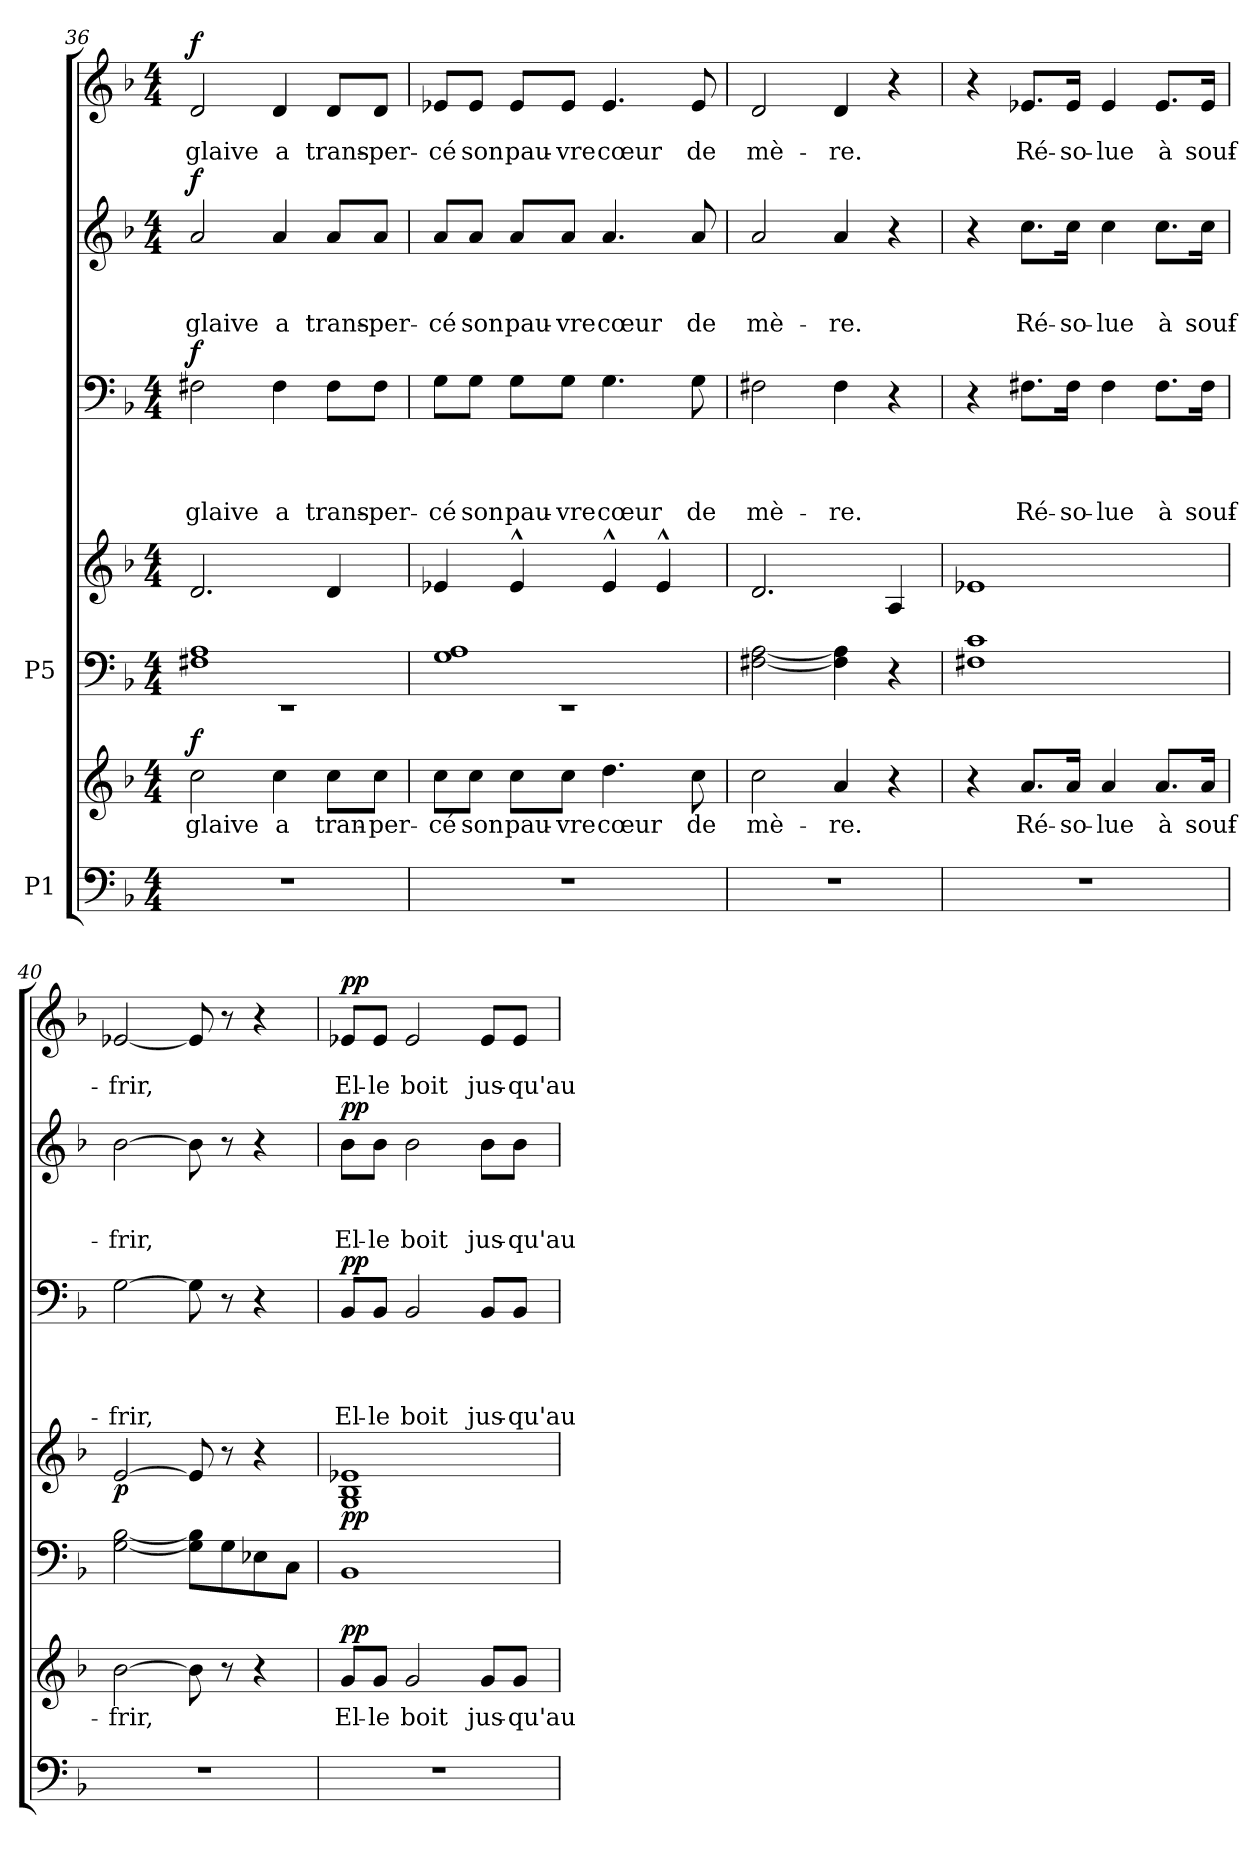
**kern	**kern	**text	**dynam	**kern	**kern	**dynam	**kern	**text	**text	**text	**text	**dynam	**kern	**text	**text	**text	**dynam	**kern	**text	**text	**dynam
*part5	*part5	*part5	*part5	*part4	*part4	*part4	*part3	*part3	*part3	*part3	*part3	*part3	*part2	*part2	*part2	*part2	*part2	*part1	*part1	*part1	*part1
*staff7	*staff6	*staff6	*staff6/7	*staff5	*staff4	*staff4/5	*staff3	*staff3	*staff3	*staff3	*staff3	*staff3	*staff2	*staff2	*staff2	*staff2	*staff2	*staff1	*staff1	*staff1	*staff1
*I"P1	*	*	*	*I"P5	*	*	*	*	*	*	*	*	*	*	*	*	*	*	*	*	*
*clefF4	*clefG2	*	*	*clefF4	*clefG2	*	*clefF4	*	*	*	*	*	*clefG2	*	*	*	*	*clefG2	*	*	*
*	*	*	*	*	*	*	*	*	*	*	*	*	*ITrd7c12	*	*	*	*	*	*	*	*
*k[b-]	*k[b-]	*	*	*k[b-]	*k[b-]	*	*k[b-]	*	*	*	*	*	*k[b-]	*	*	*	*	*k[b-]	*	*	*
*F:	*F:	*	*	*F:	*F:	*	*F:	*	*	*	*	*	*F:	*	*	*	*	*F:	*	*	*
*M4/4	*M4/4	*	*	*M4/4	*M4/4	*	*M4/4	*	*	*	*	*	*M4/4	*	*	*	*	*M4/4	*	*	*
=36	=36	=36	=36	=36	=36	=36	=36	=36	=36	=36	=36	=36	=36	=36	=36	=36	=36	=36	=36	=36	=36
!	!	!LO:LY:b	!LO:DY:a	!	!	!	!	!	!	!	!LO:LY:b	!LO:DY:a	!	!	!	!LO:LY:b	!LO:DY:a	!	!	!LO:LY:b	!LO:DY:a
*	*	*	*	*^	*^	*	*	*	*	*	*	*	*	*	*	*	*	*	*	*	*
*	*	*	*	*	*^	*	*^	*	*	*	*	*	*	*	*	*	*	*	*	*	*	*	*
1r	2cc\	glaive	f	1F#X 1A	1rEE	1ryy	2.d/	1ryy	1ryy	.	2F#X\	.	.	.	glaive	f	2A/	.	.	glaive	f	2d/	.	glaive	f
!	!	!LO:LY:b	!	!	!	!	!	!	!	!	!	!	!	!	!LO:LY:b	!	!	!	!	!LO:LY:b	!	!	!	!LO:LY:b	!
.	4cc\	a	.	.	.	.	.	.	.	.	4F#\	.	.	.	a	.	4A/	.	.	a	.	4d/	.	a	.
!	!	!LO:LY:b	!	!	!	!	!	!	!	!	!	!	!	!	!LO:LY:b	!	!	!	!	!LO:LY:b	!	!	!	!LO:LY:b	!
.	8cc\L	tran-	.	.	.	.	4d/	.	.	.	8F#\L	.	.	.	trans-	.	8A/L	.	.	trans-	.	8d/L	.	trans-	.
!	!	!LO:LY:b	!	!	!	!	!	!	!	!	!	!	!	!	!LO:LY:b	!	!	!	!	!LO:LY:b	!	!	!	!LO:LY:b	!
.	8cc\J	-per-	.	.	.	.	.	.	.	.	8F#\J	.	.	.	-per-	.	8A/J	.	.	-per-	.	8d/J	.	-per-	.
=37	=37	=37	=37	=37	=37	=37	=37	=37	=37	=37	=37	=37	=37	=37	=37	=37	=37	=37	=37	=37	=37	=37	=37	=37	=37
!	!	!LO:LY:b	!	!	!	!	!	!	!	!	!	!	!	!	!LO:LY:b	!	!	!	!	!LO:LY:b	!	!	!	!LO:LY:b	!
1r	8cc\L	-cé	.	1G 1A	1rEE	1ryy	4e-X/	1ryy	1ryy	.	8G\L	.	.	.	-cé	.	8A/L	.	.	-cé	.	8e-X/L	.	-cé	.
!	!	!LO:LY:b	!	!	!	!	!	!	!	!	!	!	!	!	!LO:LY:b	!	!	!	!	!LO:LY:b	!	!	!	!LO:LY:b	!
.	8cc\J	son	.	.	.	.	.	.	.	.	8G\J	.	.	.	son	.	8A/J	.	.	son	.	8e-/J	.	son	.
!	!	!LO:LY:b	!	!	!	!	!	!	!	!	!	!	!	!	!LO:LY:b	!	!	!	!	!LO:LY:b	!	!	!	!LO:LY:b	!
.	8cc\L	pau-	.	.	.	.	4e-^^>/	.	.	.	8G\L	.	.	.	pau-	.	8A/L	.	.	pau-	.	8e-/L	.	pau-	.
!	!	!LO:LY:b	!	!	!	!	!	!	!	!	!	!	!	!	!LO:LY:b	!	!	!	!	!LO:LY:b	!	!	!	!LO:LY:b	!
.	8cc\J	-vre	.	.	.	.	.	.	.	.	8G\J	.	.	.	-vre	.	8A/J	.	.	-vre	.	8e-/J	.	-vre	.
!	!	!LO:LY:b	!	!	!	!	!	!	!	!	!	!	!	!	!LO:LY:b	!	!	!	!	!LO:LY:b	!	!	!	!LO:LY:b	!
.	4.dd\	cœur	.	.	.	.	4e-^^>/	.	.	.	4.G\	.	.	.	cœur	.	4.A/	.	.	cœur	.	4.e-/	.	cœur	.
.	.	.	.	.	.	.	4e-^^>/	.	.	.	.	.	.	.	.	.	.	.	.	.	.	.	.	.	.
!	!	!LO:LY:b	!	!	!	!	!	!	!	!	!	!	!	!	!LO:LY:b	!	!	!	!	!LO:LY:b	!	!	!	!LO:LY:b	!
.	8cc\	de	.	.	.	.	.	.	.	.	8G\	.	.	.	de	.	8A/	.	.	de	.	8e-/	.	de	.
=38	=38	=38	=38	=38	=38	=38	=38	=38	=38	=38	=38	=38	=38	=38	=38	=38	=38	=38	=38	=38	=38	=38	=38	=38	=38
!	!	!LO:LY:b	!	!	!	!	!	!	!	!	!	!	!	!	!LO:LY:b	!	!	!	!	!LO:LY:b	!	!	!	!LO:LY:b	!
1r	2cc\	mè-	.	1ryy	[<2F#X\ [>2A\	1ryy	2.d/	1ryy	1ryy	.	2F#X\	.	.	.	mè-	.	2A/	.	.	mè-	.	2d/	.	mè-	.
!	!	!LO:LY:b	!	!	!	!	!	!	!	!	!	!	!	!	!LO:LY:b	!	!	!	!	!LO:LY:b	!	!	!	!LO:LY:b	!
.	4a/	-re.	.	.	4F#\] 4A\]	.	.	.	.	.	4F#\	.	.	.	-re.	.	4A/	.	.	-re.	.	4d/	.	-re.	.
.	4r	.	.	.	4r	.	4A/	.	.	.	4r	.	.	.	.	.	4r	.	.	.	.	4r	.	.	.
!!LO:LB:g=z
=39	=39	=39	=39	=39	=39	=39	=39	=39	=39	=39	=39	=39	=39	=39	=39	=39	=39	=39	=39	=39	=39	=39	=39	=39	=39
1r	4r	.	.	1ryy	1F#X 1c	1ryy	1e-X	1ryy	1ryy	.	4r	.	.	.	.	.	4r	.	.	.	.	4r	.	.	.
!	!	!LO:LY:b	!	!	!	!	!	!	!	!	!	!	!	!	!LO:LY:b	!	!	!	!	!LO:LY:b	!	!	!	!LO:LY:b	!
.	8.a/L	Ré-	.	.	.	.	.	.	.	.	8.F#X\L	.	.	.	Ré-	.	8.c\L	.	.	Ré-	.	8.e-X/L	.	Ré-	.
!	!	!LO:LY:b	!	!	!	!	!	!	!	!	!	!	!	!	!LO:LY:b	!	!	!	!	!LO:LY:b	!	!	!	!LO:LY:b	!
.	16a/Jk	-so-	.	.	.	.	.	.	.	.	16F#\Jk	.	.	.	-so-	.	16c\Jk	.	.	-so-	.	16e-/Jk	.	-so-	.
!	!	!LO:LY:b	!	!	!	!	!	!	!	!	!	!	!	!	!LO:LY:b	!	!	!	!	!LO:LY:b	!	!	!	!LO:LY:b	!
.	4a/	-lue	.	.	.	.	.	.	.	.	4F#\	.	.	.	-lue	.	4c\	.	.	-lue	.	4e-/	.	-lue	.
!	!	!LO:LY:b	!	!	!	!	!	!	!	!	!	!	!	!	!LO:LY:b	!	!	!	!	!LO:LY:b	!	!	!	!LO:LY:b	!
.	8.a/L	à	.	.	.	.	.	.	.	.	8.F#\L	.	.	.	à	.	8.c\L	.	.	à	.	8.e-/L	.	à	.
!	!	!LO:LY:b	!	!	!	!	!	!	!	!	!	!	!	!	!LO:LY:b	!	!	!	!	!LO:LY:b	!	!	!	!LO:LY:b	!
.	16a/Jk	souf-	.	.	.	.	.	.	.	.	16F#\Jk	.	.	.	souf-	.	16c\Jk	.	.	souf-	.	16e-/Jk	.	souf-	.
=40	=40	=40	=40	=40	=40	=40	=40	=40	=40	=40	=40	=40	=40	=40	=40	=40	=40	=40	=40	=40	=40	=40	=40	=40	=40
!	!	!LO:LY:b	!	!	!	!	!	!	!	!LO:DY:b	!	!	!	!	!LO:LY:b	!	!	!	!	!LO:LY:b	!	!	!	!LO:LY:b	!
1r	[>2b-\	-frir,	.	1ryy	[<2G\ [>2B-\	1ryy	[>2e/	1ryy	1ryy	p	[>2G\	.	.	.	-frir,	.	[>2B-\	.	.	-frir,	.	[<2e-X/	.	-frir,	.
.	8b-\]	.	.	.	8G\] 8B-\]L	.	8e/]	.	.	.	8G\]	.	.	.	.	.	8B-\]	.	.	.	.	8e-/]	.	.	.
.	8r	.	.	.	8G\	.	8r	.	.	.	8r	.	.	.	.	.	8r	.	.	.	.	8r	.	.	.
.	4r	.	.	.	8E-X\	.	4r	.	.	.	4r	.	.	.	.	.	4r	.	.	.	.	4r	.	.	.
.	.	.	.	.	8C\J	.	.	.	.	.	.	.	.	.	.	.	.	.	.	.	.	.	.	.	.
=41	=41	=41	=41	=41	=41	=41	=41	=41	=41	=41	=41	=41	=41	=41	=41	=41	=41	=41	=41	=41	=41	=41	=41	=41	=41
!	!	!LO:LY:b	!LO:DY:a	!	!	!	!	!	!	!LO:DY:b	!	!	!	!	!LO:LY:b	!LO:DY:a	!	!	!	!LO:LY:b	!LO:DY:a	!	!	!LO:LY:b	!LO:DY:a
1r	8g/L	El-	pp	1ryy	1BB-	1ryy	1G 1B- 1e-X	1ryy	1ryy	pp	8BB-/L	.	.	.	El-	pp	8B-\L	.	.	El-	pp	8e-X/L	.	El-	pp
!	!	!LO:LY:b	!	!	!	!	!	!	!	!	!	!	!	!	!LO:LY:b	!	!	!	!	!LO:LY:b	!	!	!	!LO:LY:b	!
.	8g/J	-le	.	.	.	.	.	.	.	.	8BB-/J	.	.	.	-le	.	8B-\J	.	.	-le	.	8e-/J	.	-le	.
!	!	!LO:LY:b	!	!	!	!	!	!	!	!	!	!	!	!	!LO:LY:b	!	!	!	!	!LO:LY:b	!	!	!	!LO:LY:b	!
.	2g/	boit	.	.	.	.	.	.	.	.	2BB-/	.	.	.	boit	.	2B-\	.	.	boit	.	2e-/	.	boit	.
!	!	!LO:LY:b	!	!	!	!	!	!	!	!	!	!	!	!	!LO:LY:b	!	!	!	!	!LO:LY:b	!	!	!	!LO:LY:b	!
.	8g/L	jus-	.	.	.	.	.	.	.	.	8BB-/L	.	.	.	jus-	.	8B-\L	.	.	jus-	.	8e-/L	.	jus-	.
!	!	!LO:LY:b	!	!	!	!	!	!	!	!	!	!	!	!	!LO:LY:b	!	!	!	!	!LO:LY:b	!	!	!	!LO:LY:b	!
.	8g/J	-qu'au	.	.	.	.	.	.	.	.	8BB-/J	.	.	.	-qu'au	.	8B-\J	.	.	-qu'au	.	8e-/J	.	-qu'au	.
*	*	*	*	*v	*v	*v	*	*	*	*	*	*	*	*	*	*	*	*	*	*	*	*	*	*	*
*	*	*	*	*	*v	*v	*v	*	*	*	*	*	*	*	*	*	*	*	*	*	*	*	*
=	=	=	=	=	=	=	=	=	=	=	=	=	=	=	=	=	=	=	=	=	=
*-	*-	*-	*-	*-	*-	*-	*-	*-	*-	*-	*-	*-	*-	*-	*-	*-	*-	*-	*-	*-	*-
